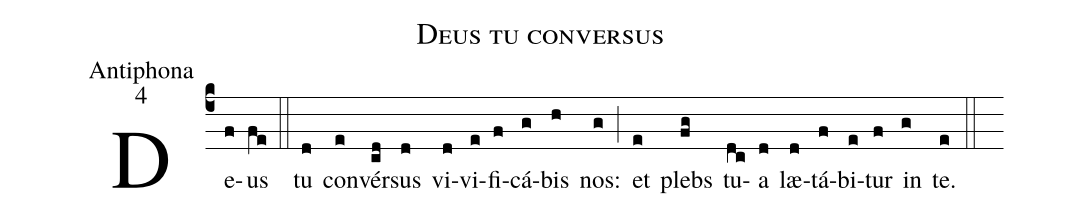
name:Deus tu conversus;
office-part:Antiphona;
mode:4;
%%
(c4) De(f)us(fe) (::)
tu(d) con(e)vér(cd)sus(d) vi(d)vi(e)fi(f)cá(g)bis(h) nos:(g) (;) et(e) plebs(fg) tu(dc)a(d) læ(d)tá(f)bi(e)tur(f) in(g) te.(e) (::)
